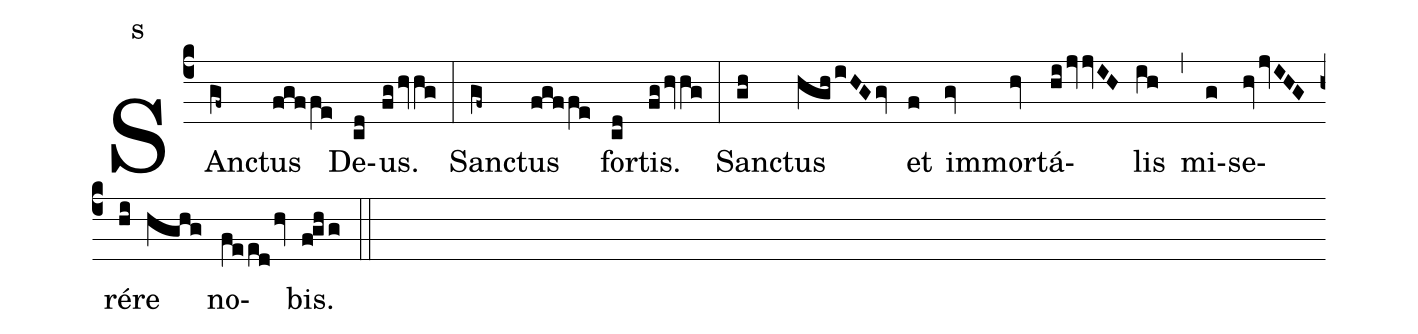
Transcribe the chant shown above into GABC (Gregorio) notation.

annotation: s;
%%
(c4)
SAnc(gf~)tus(fgffe) De(cd)us.(fghvhg) (:)
Sanc(gf~)tus(fgffe) for(cd)tis.(fghvhg) (:)
Sanc(gh)tus(hghiHGgv) et(f) im(gv)mor(hv)tá(hijvjvIH)lis(ih) (,)
mi(g)se(hvjvIHG)ré(hi)re(hghg) no(feedhv)bis.(fghg) (::)
